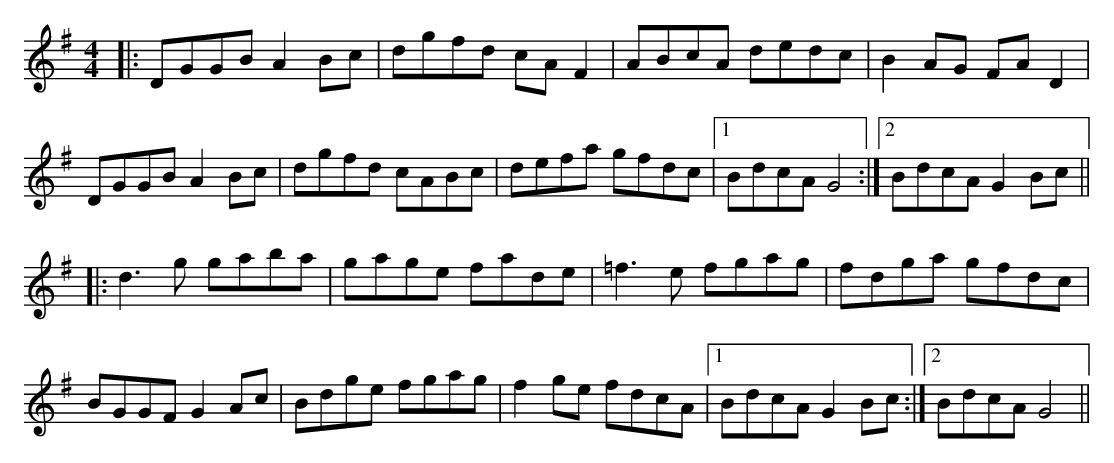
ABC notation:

X:1
M:4/4
K:G
|:DGGB A2 Bc|dgfd cA F2|ABcA dedc|B2 AG FA D2|
DGGB A2Bc|dgfd cABc|defa gfdc|1 BdcA G4:|2 BdcA G2 Bc||
|:d3 g gaba|gage fade|=f3 e fgag|fdga gfdc|
BGGF G2Ac|Bdge fgag|f2 ge fdcA|1 BdcA G2 Bc:|2 BdcA G4||
